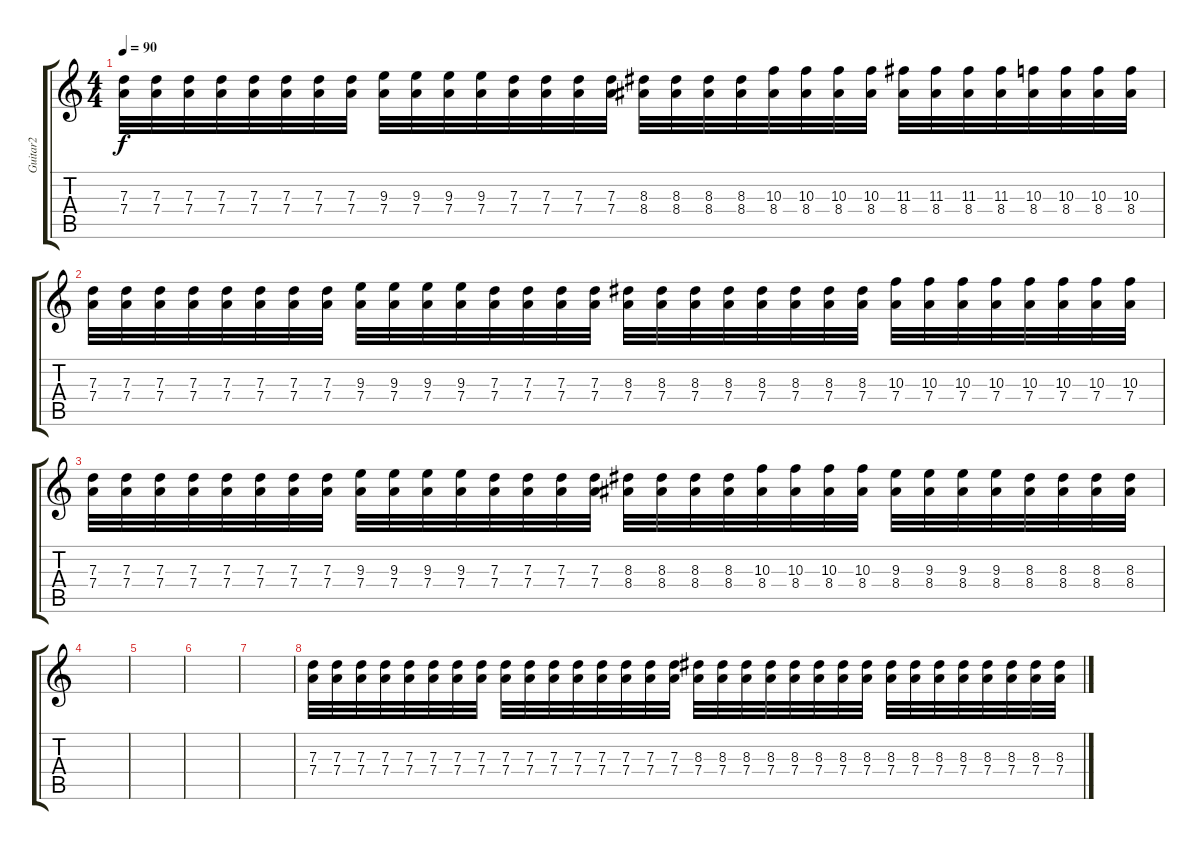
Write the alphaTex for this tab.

\track ("Guitar2" "Guitar2") {instrument overdrivenguitar}
\staff {score tabs}
\tuning (E4 B3 G3 D3 A2 E2) {hide}
\ts (4 4)
\tempo 90
\clef g2
\ks c
(7.3 7.4).32{dy f} (7.3 7.4).32 (7.3 7.4).32 (7.3 7.4).32 (7.3 7.4).32 (7.3 7.4).32 (7.3 7.4).32 (7.3 7.4).32 (9.3 7.4).32 (9.3 7.4).32 (9.3 7.4).32 (9.3 7.4).32 (7.3 7.4).32 (7.3 7.4).32 (7.3 7.4).32 (7.3 7.4).32 (8.3 8.4).32 (8.3 8.4).32 (8.3 8.4).32 (8.3 8.4).32 (10.3 8.4).32 (10.3 8.4).32 (10.3 8.4).32 (10.3 8.4).32 (11.3 8.4).32 (11.3 8.4).32 (11.3 8.4).32 (11.3 8.4).32 (10.3 8.4).32 (10.3 8.4).32 (10.3 8.4).32 (10.3 8.4).32 |
(7.3 7.4).32 (7.3 7.4).32 (7.3 7.4).32 (7.3 7.4).32 (7.3 7.4).32 (7.3 7.4).32 (7.3 7.4).32 (7.3 7.4).32 (9.3 7.4).32 (9.3 7.4).32 (9.3 7.4).32 (9.3 7.4).32 (7.3 7.4).32 (7.3 7.4).32 (7.3 7.4).32 (7.3 7.4).32 (8.3 7.4).32 (8.3 7.4).32 (8.3 7.4).32 (8.3 7.4).32 (8.3 7.4).32 (8.3 7.4).32 (8.3 7.4).32 (8.3 7.4).32 (10.3 7.4).32 (10.3 7.4).32 (10.3 7.4).32 (10.3 7.4).32 (10.3 7.4).32 (10.3 7.4).32 (10.3 7.4).32 (10.3 7.4).32 |
(7.3 7.4).32 (7.3 7.4).32 (7.3 7.4).32 (7.3 7.4).32 (7.3 7.4).32 (7.3 7.4).32 (7.3 7.4).32 (7.3 7.4).32 (9.3 7.4).32 (9.3 7.4).32 (9.3 7.4).32 (9.3 7.4).32 (7.3 7.4).32 (7.3 7.4).32 (7.3 7.4).32 (7.3 7.4).32 (8.3 8.4).32 (8.3 8.4).32 (8.3 8.4).32 (8.3 8.4).32 (10.3 8.4).32 (10.3 8.4).32 (10.3 8.4).32 (10.3 8.4).32 (9.3 8.4).32 (9.3 8.4).32 (9.3 8.4).32 (9.3 8.4).32 (8.3 8.4).32 (8.3 8.4).32 (8.3 8.4).32 (8.3 8.4).32 |
|
|
|
|
(7.3 7.4).32 (7.3 7.4).32 (7.3 7.4).32 (7.3 7.4).32 (7.3 7.4).32 (7.3 7.4).32 (7.3 7.4).32 (7.3 7.4).32 (7.3 7.4).32 (7.3 7.4).32 (7.3 7.4).32 (7.3 7.4).32 (7.3 7.4).32 (7.3 7.4).32 (7.3 7.4).32 (7.3 7.4).32 (8.3 7.4).32 (8.3 7.4).32 (8.3 7.4).32 (8.3 7.4).32 (8.3 7.4).32 (8.3 7.4).32 (8.3 7.4).32 (8.3 7.4).32 (8.3 7.4).32 (8.3 7.4).32 (8.3 7.4).32 (8.3 7.4).32 (8.3 7.4).32 (8.3 7.4).32 (8.3 7.4).32 (8.3 7.4).32
